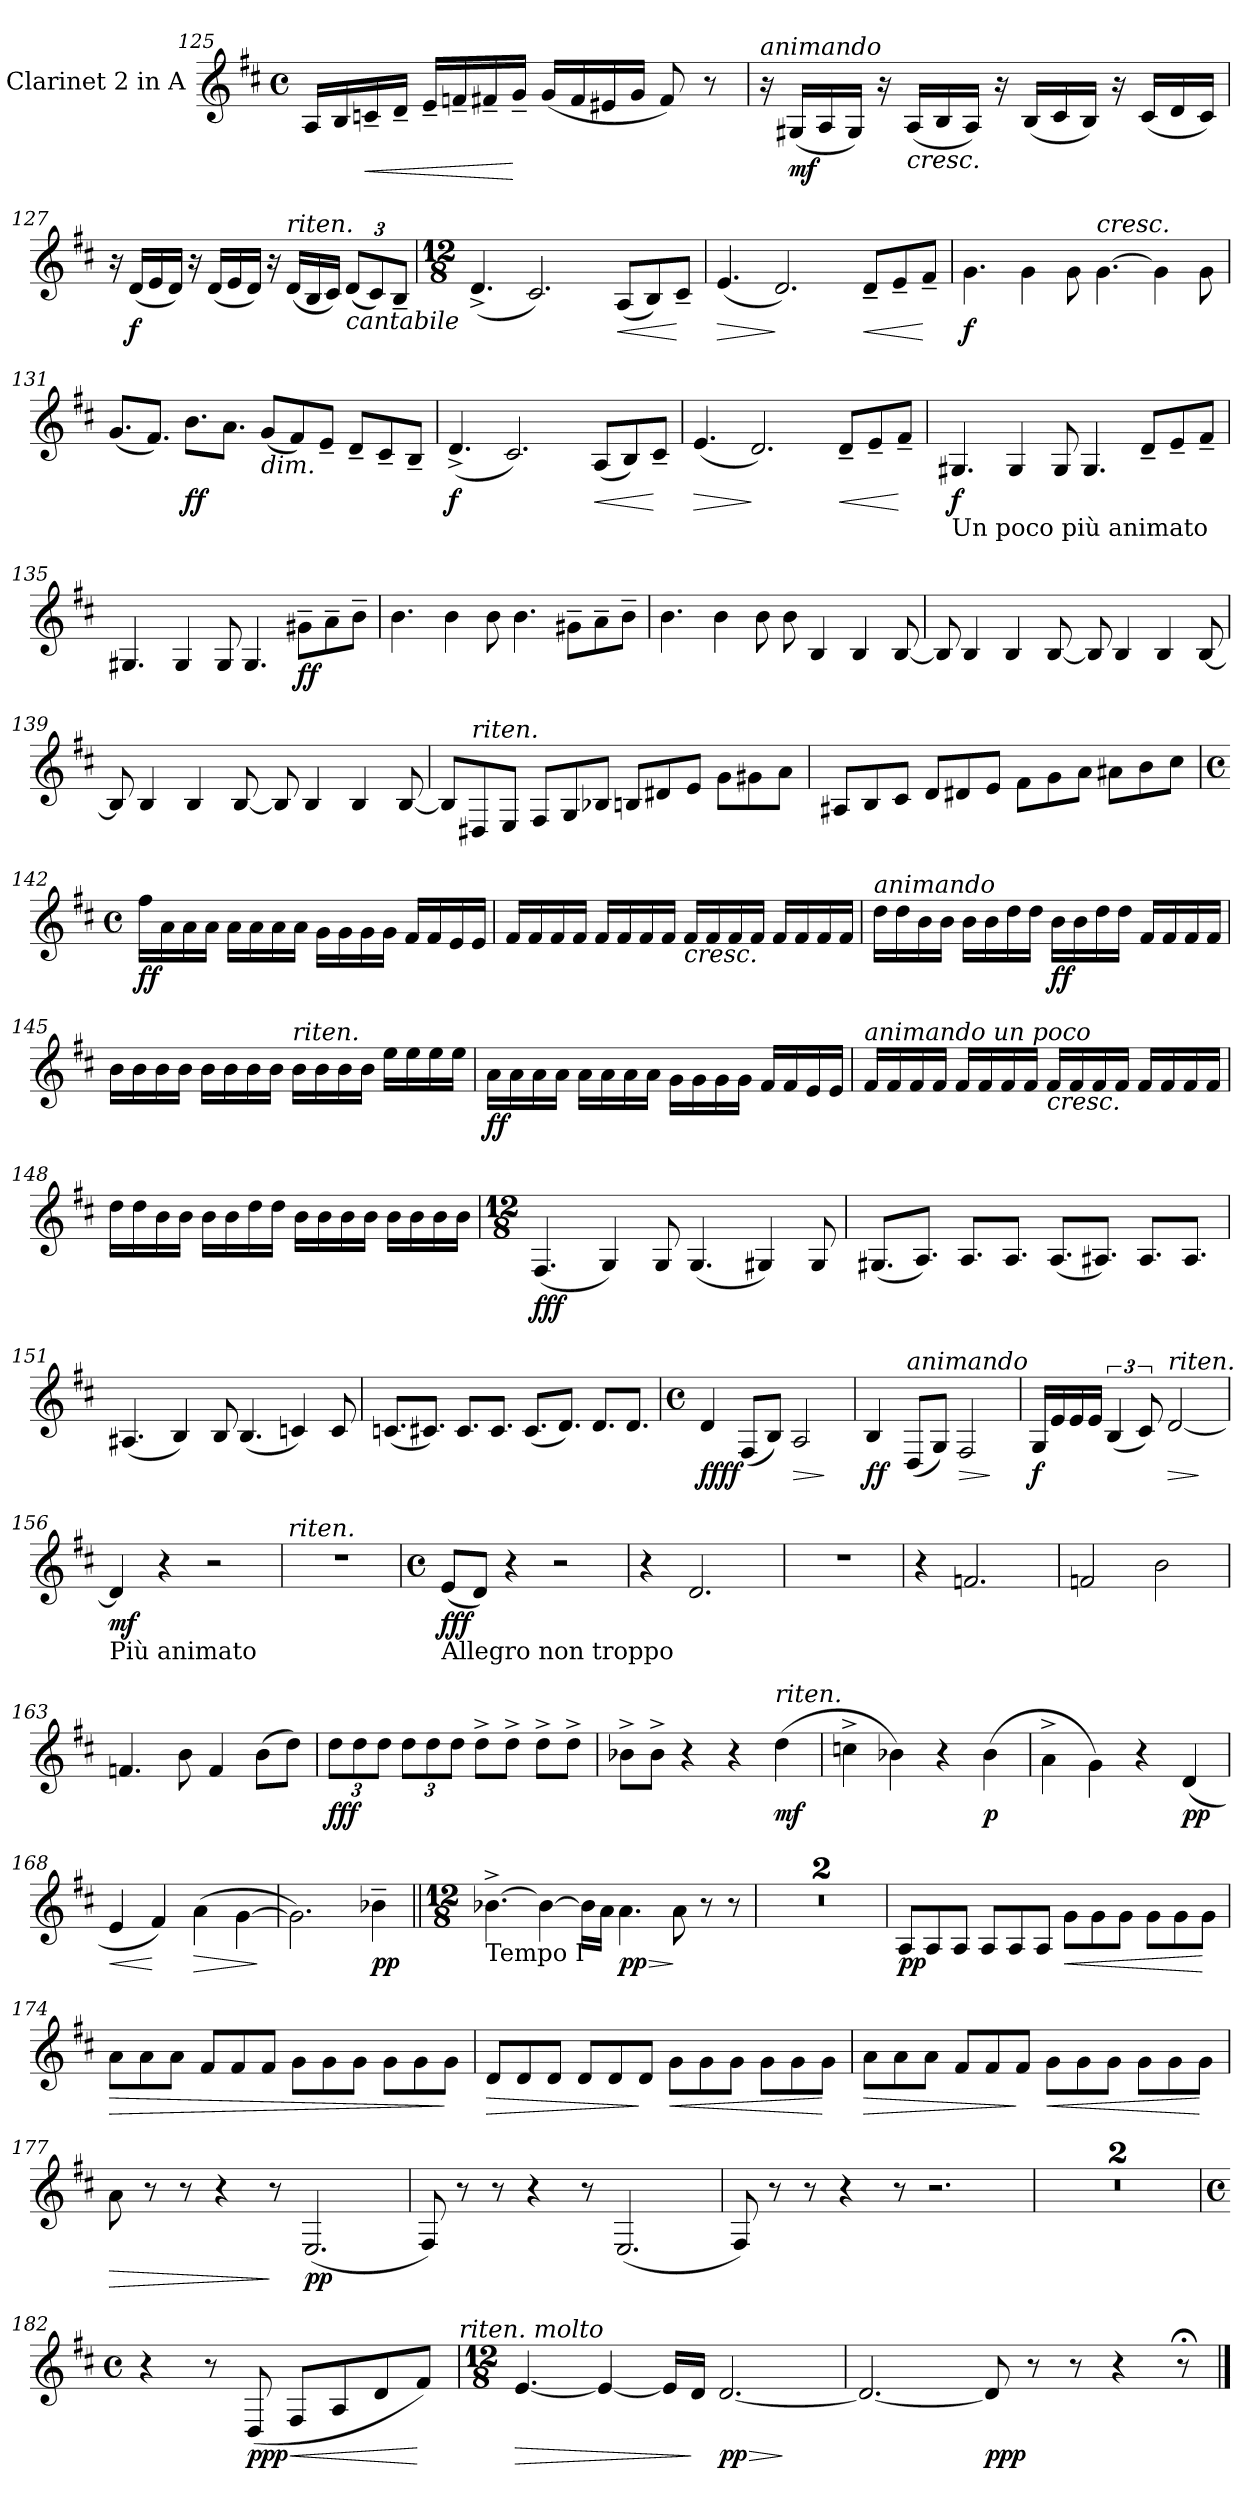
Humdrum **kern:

**kern	**dynam
*part1	*part1
*staff1	*staff1
*I"Clarinet 2 in A	*
*I'Cl	*
*clefG2	*
*k[f#c#]	*
*M4/4	*
*met(c)	*
=125	=125
16A/LL	.
16B/	.
!	!LO:HP:b
16cn~/	<
16d~/JJ	.
16e~/LL	.
16fn~/	.
16f#X~/	.
16g~/JJ	[
(16g/LL	.
16f#/	.
16e#X/	.
16g/JJ	.
8f#/)	.
8r	.
=126	=126
!LO:TX:a:i:t=animando	!
16r	.
(16G#X/LL	mf
16A/	.
16G#/JJ)	.
16r	.
!LO:TX:b:i:t=cresc.	!
(16A/LL	.
16B/	.
16A/JJ)	.
16r	.
(16B/LL	.
16c#/	.
16B/JJ)	.
16r	.
(16c#/LL	.
16d/	.
16c#/JJ)	.
=127	=127
16r	.
(16d/LL	f
16e/	.
16d/JJ)	.
16r	.
(16d/LL	.
16e/	.
16d/JJ)	.
16r	.
!LO:TX:a:i:t=riten.	!
(16d/LL	.
16B/	.
16c#/JJ)	.
!LO:TX:b:i:t=cantabile	!
(12d/L	.
12c#/)	.
12B~/J	.
=128	=128
*M12/8	*
(4.d^/	.
2.c#/)	.
!	!LO:HP:b
(8A/L	<
8B/)	.
8c#~/J	[
=129	=129
!	!LO:HP:b
(4.e/	>
2.d/)	]
!	!LO:HP:b
8d~/L	<
8e~/	.
8f#~/J	[
=130	=130
4.g\	f
4g\	.
8g\	.
!LO:TX:a:i:t=cresc.	!
[4.g\	.
4g\]	.
8g\	.
=131	=131
(8.g/L	.
8.f#/J)	.
8.b\L	ff
8.a\J	.
!LO:TX:b:i:t=dim.	!
(8g/L	.
8f#/)	.
8e~/J	.
8d~/L	.
8c#~/	.
8B~/J	.
=132	=132
(4.d^/	f
2.c#/)	.
!	!LO:HP:b
(8A/L	<
8B/)	.
8c#~/J	[
=133	=133
!	!LO:HP:b
(4.e/	>
2.d/)	]
!	!LO:HP:b
8d~/L	<
8e~/	.
8f#~/J	[
=134	=134
!LO:TX:b:t=Un poco più animato	!
4.G#X/	f
4G#/	.
8G#/	.
4.G#/	.
8d~/L	.
8e~/	.
8f#~/J	.
=135	=135
4.G#X/	.
4G#/	.
8G#/	.
4.G#/	.
8g#X~\L	ff
8a~\	.
8b~\J	.
=136	=136
4.b\	.
4b\	.
8b\	.
4.b\	.
8g#X~\L	.
8a~\	.
8b~\J	.
=137	=137
4.b\	.
4b\	.
8b\	.
8b\	.
4B/	.
4B/	.
[8B/	.
=138	=138
8B/]	.
4B/	.
4B/	.
[8B/	.
8B/]	.
4B/	.
4B/	.
[8B/	.
=139	=139
8B/]	.
4B/	.
4B/	.
[8B/	.
8B/]	.
4B/	.
4B/	.
[8B/	.
=140	=140
8B/L]	.
!LO:TX:a:i:t=riten.	!
8D#X/	.
8E/J	.
8F#/L	.
8G/	.
8B-X/J	.
8Bn/L	.
8d#X/	.
8e/J	.
8g\L	.
8g#X\	.
8a\J	.
=141	=141
8A#X/L	.
8B/	.
8c#/J	.
8d/L	.
8d#X/	.
8e/J	.
8f#\L	.
8g\	.
8a\J	.
8a#X\L	.
8b\	.
8cc#\J	.
=142	=142
*M4/4	*
*met(c)	*
*MM72	*
16ff#\LL	ff
16a\	.
16a\	.
16a\JJ	.
16a\LL	.
16a\	.
16a\	.
16a\JJ	.
16g\LL	.
16g\	.
16g\	.
16g\JJ	.
16f#/LL	.
16f#/	.
16e/	.
16e/JJ	.
=143	=143
16f#/LL	.
16f#/	.
16f#/	.
16f#/JJ	.
16f#/LL	.
16f#/	.
16f#/	.
16f#/JJ	.
!LO:TX:b:i:t=cresc.	!
16f#/LL	.
16f#/	.
16f#/	.
16f#/JJ	.
16f#/LL	.
16f#/	.
16f#/	.
16f#/JJ	.
=144	=144
!LO:TX:a:i:t=animando	!
16dd\LL	.
16dd\	.
16b\	.
16b\JJ	.
16b\LL	.
16b\	.
16dd\	.
16dd\JJ	.
16b\LL	ff
16b\	.
16dd\	.
16dd\JJ	.
16f#/LL	.
16f#/	.
16f#/	.
16f#/JJ	.
=145	=145
16b\LL	.
16b\	.
16b\	.
16b\JJ	.
16b\LL	.
16b\	.
16b\	.
16b\JJ	.
!LO:TX:a:i:t=riten.	!
16b\LL	.
16b\	.
16b\	.
16b\JJ	.
16ee\LL	.
16ee\	.
16ee\	.
16ee\JJ	.
=146	=146
16a\LL	ff
16a\	.
16a\	.
16a\JJ	.
16a\LL	.
16a\	.
16a\	.
16a\JJ	.
16g\LL	.
16g\	.
16g\	.
16g\JJ	.
16f#/LL	.
16f#/	.
16e/	.
16e/JJ	.
=147	=147
!LO:TX:a:i:t=animando un poco	!
16f#/LL	.
16f#/	.
16f#/	.
16f#/JJ	.
16f#/LL	.
16f#/	.
16f#/	.
16f#/JJ	.
!LO:TX:b:i:t=cresc.	!
16f#/LL	.
16f#/	.
16f#/	.
16f#/JJ	.
16f#/LL	.
16f#/	.
16f#/	.
16f#/JJ	.
=148	=148
16dd\LL	.
16dd\	.
16b\	.
16b\JJ	.
16b\LL	.
16b\	.
16dd\	.
16dd\JJ	.
16b\LL	.
16b\	.
16b\	.
16b\JJ	.
16b\LL	.
16b\	.
16b\	.
16b\JJ	.
=149	=149
*M12/8	*
(4.F#/	fff
4G/)	.
8G/	.
(4.G/	.
4G#X/)	.
8G#/	.
=150	=150
(8.G#X/L	.
8.A/J)	.
8.A/L	.
8.A/J	.
(8.A/L	.
8.A#X/J)	.
8.A#/L	.
8.A#/J	.
=151	=151
(4.A#X/	.
4B/)	.
8B/	.
(4.B/	.
4cn/)	.
8c/	.
=152	=152
(8.cn/L	.
8.c#X/J)	.
8.c#/L	.
8.c#/J	.
(8.c#/L	.
8.d/J)	.
8.d/L	.
8.d/J	.
=153	=153
*M4/4	*
*met(c)	*
*MM72	*
4d/	ffff
(8F#/L	.
8B/J)	.
!	!LO:HP:b
2A/	>
.	]
=154	=154
4B/	ff
!LO:TX:a:i:t=animando	!
(8D/L	.
8G/J)	.
!	!LO:HP:b
2F#/	>
.	]
=155	=155
16G/LL	f
16e/	.
16e/	.
16e/JJ	.
(6B/	.
12c#/)	.
!LO:TX:a:i:t=riten.	!
!	!LO:HP:b
[2d/	>
.	]
=156	=156
!LO:TX:b:t=Più animato	!
4d/]	mf
4r	.
2r	.
=157	=157
!LO:TX:a:i:t=riten.	!
1r	.
=158	=158
*M4/4	*
*met(c)	*
!LO:TX:b:t=Allegro non troppo	!
(8e/L	fff
8d/J)	.
4r	.
2r	.
=159	=159
4r	.
2.d/	.
=160	=160
1r	.
=161	=161
4r	.
2.fn/	.
=162	=162
2fn/	.
2b\	.
=163	=163
4.fn/	.
8b\	.
4f/	.
(8b\L	.
8dd\J)	.
=164	=164
12dd\L	fff
12dd\	.
12dd\J	.
12dd\L	.
12dd\	.
12dd\J	.
8dd^\L	.
8dd^\J	.
8dd^\L	.
8dd^\J	.
=165	=165
8b-X^\L	.
8b-^\J	.
4r	.
4r	.
!LO:TX:a:i:t=riten.	!
(4dd\	mf
=166	=166
4ccn^\	.
4b-X\)	.
4r	.
(4b-\	p
=167	=167
4a^\	.
4g\)	.
4r	.
(4d/	pp
=168	=168
!	!LO:HP:b
4e/	<
4f#/)	[
!	!LO:HP:b
(4a\	>
[4g\	.
.	]
=169	=169
2.g\])	.
4b-X~\	pp
=170||	=170||
*M12/8	*
!LO:TX:b:t=Tempo I	!
[4.b-X^\	.
4b-\_	.
16b-\LL]	.
16a\JJ	.
!	!LO:HP:b
4.a\	> pp
8a\	]
8r	.
8r	.
=171	=171
1.r	.
=172	=172
1.r	.
=173	=173
8A/L	pp
8A/	.
8A/J	.
8A/L	.
8A/	.
8A/J	.
!	!LO:HP:b
8g\L	<
8g\	.
8g\J	.
8g\L	.
8g\	.
8g\J	[
=174	=174
!	!LO:HP:b
8a\L	>
8a\	.
8a\J	.
8f#/L	.
8f#/	.
8f#/J	.
8g\L	.
8g\	.
8g\J	.
8g\L	.
8g\	.
8g\J	]
=175	=175
!	!LO:HP:b
8d/L	>
8d/	.
8d/J	.
8d/L	.
8d/	.
8d/J	]
!	!LO:HP:b
8g\L	<
8g\	.
8g\J	.
8g\L	.
8g\	.
8g\J	[
=176	=176
!	!LO:HP:b
8a\L	>
8a\	.
8a\J	.
8f#/L	.
8f#/	.
8f#/J	]
!	!LO:HP:b
8g\L	<
8g\	.
8g\J	.
8g\L	.
8g\	.
8g\J	[
=177	=177
!	!LO:HP:b
8a\	>
8r	.
8r	.
4r	.
8r	]
(2.E/	pp
=178	=178
8F#/)	.
8r	.
8r	.
4r	.
8r	.
(2.E/	.
=179	=179
8F#/)	.
8r	.
8r	.
4r	.
8r	.
2.r	.
=180	=180
1.r	.
=181	=181
1.r	.
=182	=182
*M4/4	*
*met(c)	*
4r	.
8r	.
(8D/	ppp
!	!LO:HP:b
8F#/L	<
8A/	.
8d/	.
8f#/J)	[
!LO:TX:a:i:t=riten. molto	!
=183	=183
*M12/8	*
!	!LO:HP:b
[4.e/	>
4e/_	.
16e/LL]	.
16d/JJ	]
!	!LO:HP:b
[2.d/	> pp
.	]
=184	=184
2.d/_	.
8d/]	ppp
8r	.
8r	.
4r	.
8r;<	.
==	==
*-	*-
